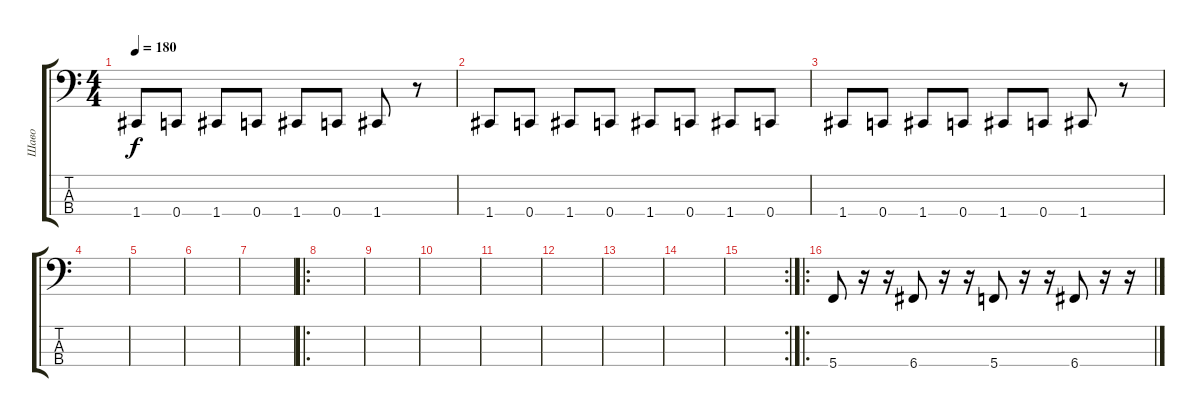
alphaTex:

\track ("Шаво" "Шаво") {instrument electricbassfinger}
\staff {score tabs}
\tuning (F2 C2 G1 C1) {hide}
\ts (4 4)
\tempo 180
\clef f4
\ks c
1.4.8{dy f} 0.4.8 1.4.8 0.4.8 1.4.8 0.4.8 1.4.8 r.8 |
1.4.8 0.4.8 1.4.8 0.4.8 1.4.8 0.4.8 1.4.8 0.4.8 |
1.4.8 0.4.8 1.4.8 0.4.8 1.4.8 0.4.8 1.4.8 r.8 |
|
|
|
|
\ro
|
|
|
|
|
|
|
\rc 2
|
\ro
5.4.8 r.16 r.16 6.4.8 r.16 r.16 5.4.8 r.16 r.16 6.4.8 r.16 r.16
